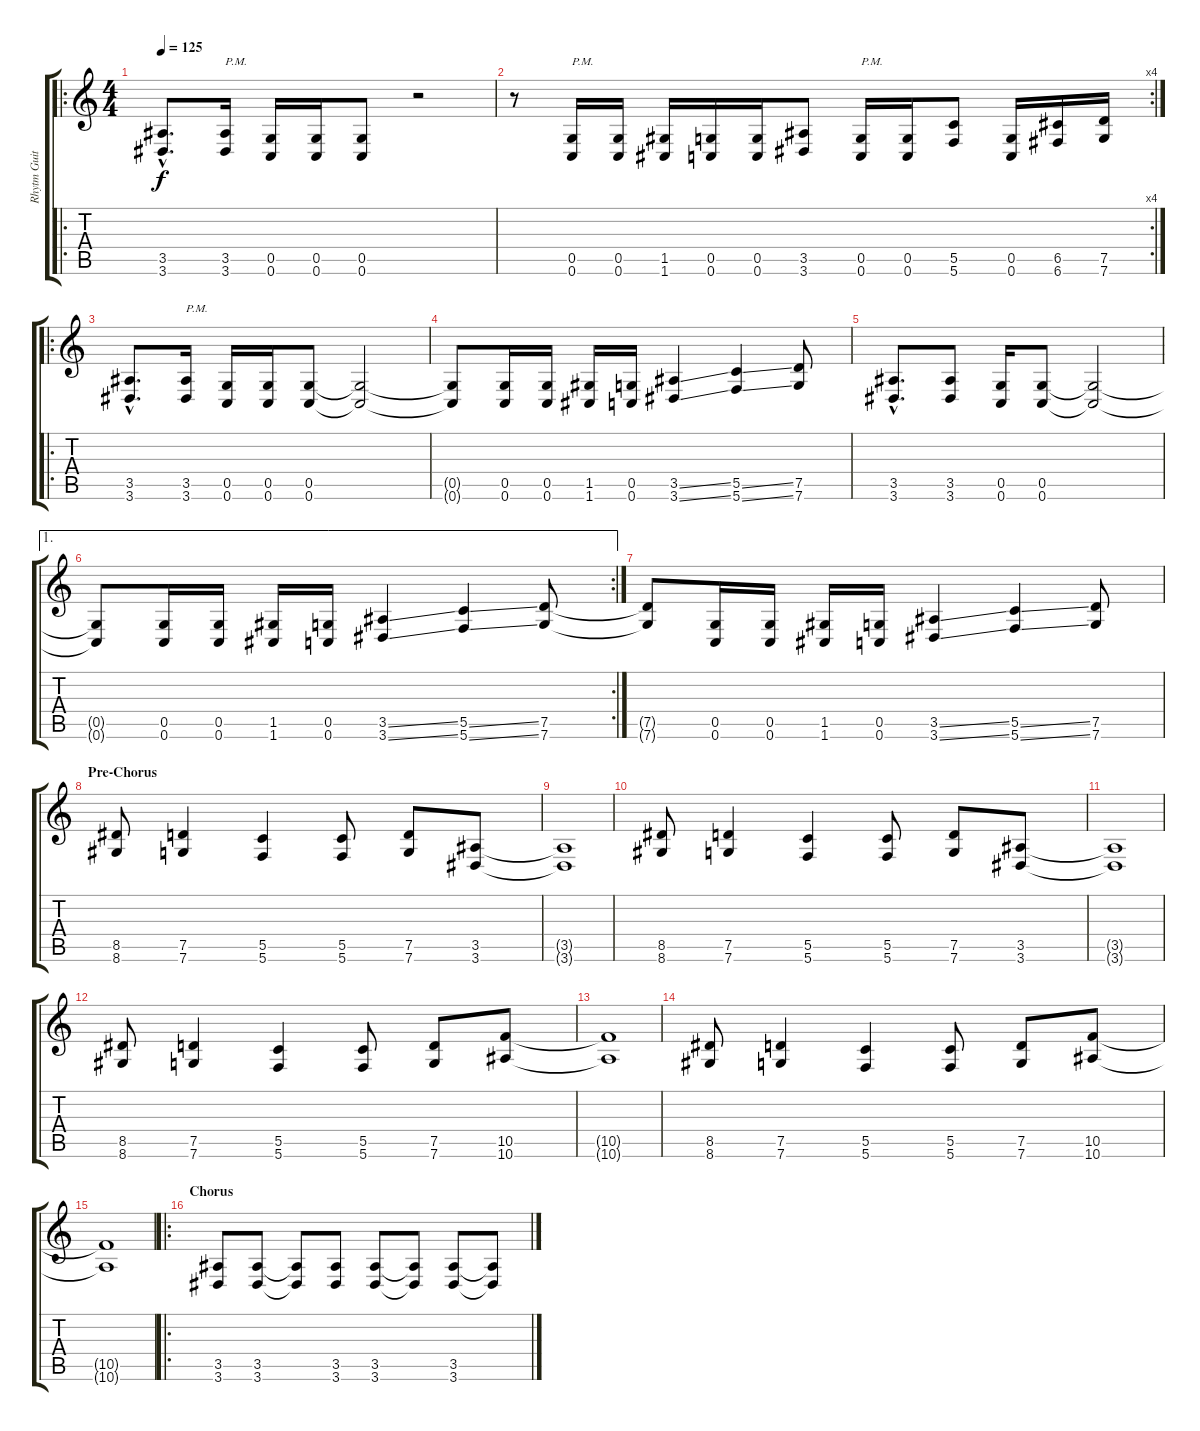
\track ("Rhytm Guitar" "Rhytm Guit") {instrument distortionguitar}
\staff {score tabs}
\tuning (D4 A3 F3 C3 G2 C2) {hide}
\ro
\ts (4 4)
\tempo 125
\clef g2
\ks c
(3.5{hac} 3.6{hac}).8{d dy f} (3.5 3.6).16{txt "P.M."} (0.5 0.6).16 (0.5 0.6).16 (0.5 0.6).8 r.2 |
\rc 4
r.8 (0.5 0.6).16{txt "P.M."} (0.5 0.6).16 (1.5 1.6).16 (0.5 0.6).16 (0.5 0.6).16 (3.5 3.6).8 (0.5 0.6).16{txt "P.M."} (0.5 0.6).16 (5.5 5.6).8 (0.5 0.6).16 (6.5 6.6).16 (7.5 7.6).16 |
\ro
(3.5{hac} 3.6{hac}).8{d} (3.5 3.6).16{txt "P.M."} (0.5 0.6).16 (0.5 0.6).16 (0.5 0.6).8 (0.5{t} 0.6{t}).2 |
(0.5{t} 0.6{t}).8 (0.5 0.6).16 (0.5 0.6).16 (1.5 1.6).16 (0.5 0.6).16 (3.5{ss} 3.6{ss}).4 (5.5{ss} 5.6{ss}).4 (7.5 7.6).8 |
(3.5{hac} 3.6{hac}).8{d} (3.5 3.6).8 (0.5 0.6).16 (0.5 0.6).8 (0.5{t} 0.6{t}).2 |
\ae 1
\rc 2
(0.5{t} 0.6{t}).8 (0.5 0.6).16 (0.5 0.6).16 (1.5 1.6).16 (0.5 0.6).16 (3.5{ss} 3.6{ss}).4 (5.5{ss} 5.6{ss}).4 (7.5 7.6).8 |
(7.5{t} 7.6{t}).8 (0.5 0.6).16 (0.5 0.6).16 (1.5 1.6).16 (0.5 0.6).16 (3.5{ss} 3.6{ss}).4 (5.5{ss} 5.6{ss}).4 (7.5 7.6).8 |
\section ("" "Pre-Chorus")
(8.5 8.6).8 (7.5 7.6).4 (5.5 5.6).4 (5.5 5.6).8 (7.5 7.6).8 (3.5 3.6).8 |
(3.5{t} 3.6{t}).1 |
(8.5 8.6).8 (7.5 7.6).4 (5.5 5.6).4 (5.5 5.6).8 (7.5 7.6).8 (3.5 3.6).8 |
(3.5{t} 3.6{t}).1 |
(8.5 8.6).8 (7.5 7.6).4 (5.5 5.6).4 (5.5 5.6).8 (7.5 7.6).8 (10.5 10.6).8 |
(10.5{t} 10.6{t}).1 |
(8.5 8.6).8 (7.5 7.6).4 (5.5 5.6).4 (5.5 5.6).8 (7.5 7.6).8 (10.5 10.6).8 |
(10.5{t} 10.6{t}).1 |
\ro
\section ("" "Chorus")
(3.5 3.6).8 (3.5 3.6).8 (3.5{t} 3.6{t}).8 (3.5 3.6).8 (3.5 3.6).8 (3.5{t} 3.6{t}).8 (3.5 3.6).8 (3.5{t} 3.6{t}).8
